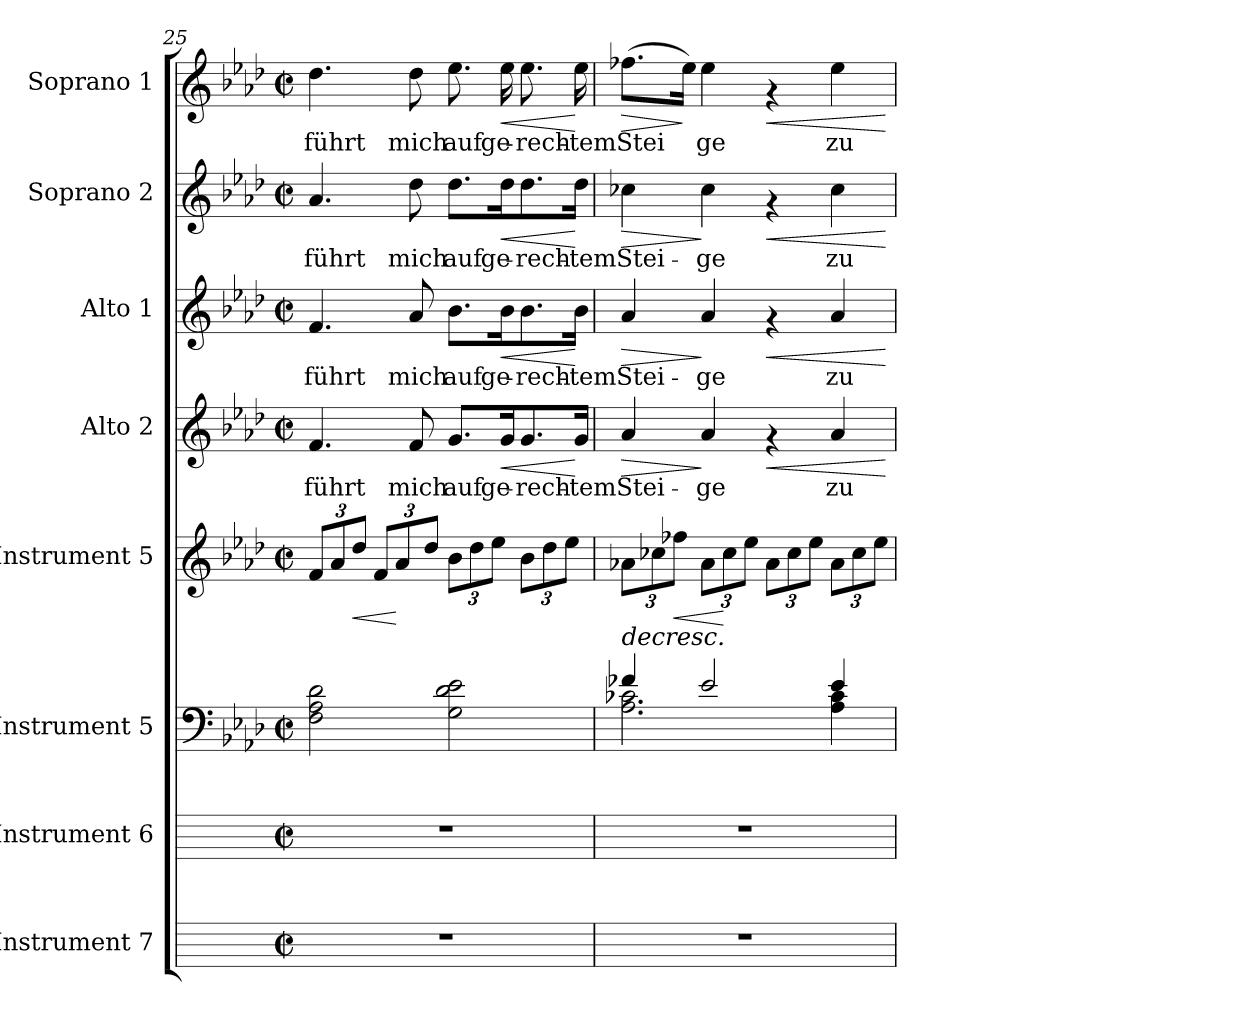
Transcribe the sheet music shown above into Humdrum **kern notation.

**kern	**kern	**kern	**kern	**dynam	**kern	**text	**dynam	**kern	**text	**dynam	**kern	**text	**dynam	**kern	**text	**dynam
*part8	*part7	*part6	*part5	*part5	*part4	*part4	*part4	*part3	*part3	*part3	*part2	*part2	*part2	*part1	*part1	*part1
*staff8	*staff7	*staff6	*staff5	*staff5	*staff4	*staff4	*staff4	*staff3	*staff3	*staff3	*staff2	*staff2	*staff2	*staff1	*staff1	*staff1
*I"Instrument 7	*I"Instrument 6	*I"Instrument 5	*I"Instrument 5	*	*I"Alto 2	*	*	*I"Alto 1	*	*	*I"Soprano 2	*	*	*I"Soprano 1	*	*
!!LO:PB:g=z
*	*	*clefF4	*clefG2	*	*clefG2	*	*	*clefG2	*	*	*clefG2	*	*	*clefG2	*	*
*k[]	*k[]	*k[b-e-a-d-]	*k[b-e-a-d-]	*	*k[b-e-a-d-]	*	*	*k[b-e-a-d-]	*	*	*k[b-e-a-d-]	*	*	*k[b-e-a-d-]	*	*
*C:	*C:	*A-:	*A-:	*	*A-:	*	*	*A-:	*	*	*A-:	*	*	*A-:	*	*
*M2/2	*M2/2	*M2/2	*M2/2	*	*M2/2	*	*	*M2/2	*	*	*M2/2	*	*	*M2/2	*	*
*met(c|)	*met(c|)	*met(c|)	*met(c|)	*	*met(c|)	*	*	*met(c|)	*	*	*met(c|)	*	*	*met(c|)	*	*
*	*	*	*Xbrackettup	*	*	*	*	*	*	*	*	*	*	*	*	*
=25	=25	=25	=25	=25	=25	=25	=25	=25	=25	=25	=25	=25	=25	=25	=25	=25
!	!	!	!	!	!	!LO:LY:b:cj	!	!	!LO:LY:b:cj	!	!	!LO:LY:b:cj	!	!	!LO:LY:b:cj	!
1r	1r	2A-\ 2F\ 2d-\	12f/L	.	4.f/	führt	.	4.f/	führt	.	4.a-/	führt	.	4.dd-\	führt	.
.	.	.	12a-/	.	.	.	.	.	.	.	.	.	.	.	.	.
!	!	!	!	!LO:HP:b	!	!	!	!	!	!	!	!	!	!	!	!
.	.	.	12dd-/J	<	.	.	.	.	.	.	.	.	.	.	.	.
.	.	.	12f/L	.	.	.	.	.	.	.	.	.	.	.	.	.
.	.	.	12a-/	[	.	.	.	.	.	.	.	.	.	.	.	.
!	!	!	!	!	!	!LO:LY:b:cj	!	!	!LO:LY:b:cj	!	!	!LO:LY:b:cj	!	!	!LO:LY:b:cj	!
.	.	.	.	.	8f/	mich	.	8a-/	mich	.	8dd-\	mich	.	8dd-\	mich	.
.	.	.	12dd-/J	.	.	.	.	.	.	.	.	.	.	.	.	.
!	!	!	!	!	!	!LO:LY:b:cj	!	!	!LO:LY:b:cj	!	!	!LO:LY:b:cj	!	!	!LO:LY:b:cj	!
.	.	2e-\ 2d-\ 2G\	12b-\L	.	8.g/L	auf	.	8.b-\L	auf	.	8.dd-\L	auf	.	8.ee-\	auf	.
.	.	.	12dd-\	.	.	.	.	.	.	.	.	.	.	.	.	.
.	.	.	12ee-\J	.	.	.	.	.	.	.	.	.	.	.	.	.
!	!	!	!	!	!	!LO:LY:b:cj	!LO:HP:b	!	!LO:LY:b:cj	!LO:HP:b	!	!LO:LY:b:cj	!LO:HP:b	!	!LO:LY:b:cj	!LO:HP:b
.	.	.	.	.	16g/K	ge-	<	16b-\K	ge-	<	16dd-\K	ge-	<	16ee-\	ge-	<
!	!	!	!	!	!	!LO:LY:b:cj	!	!	!LO:LY:b:cj	!	!	!LO:LY:b:cj	!	!	!LO:LY:b:cj	!
.	.	.	12b-\L	.	8.g/	-rech-	.	8.b-\	-rech-	.	8.dd-\	-rech-	.	8.ee-\	-rech-	.
.	.	.	12dd-\	.	.	.	.	.	.	.	.	.	.	.	.	.
.	.	.	12ee-\J	.	.	.	.	.	.	.	.	.	.	.	.	.
!	!	!	!	!	!	!LO:LY:b:cj	!	!	!LO:LY:b:cj	!	!	!LO:LY:b:cj	!	!	!LO:LY:b:cj	!
.	.	.	.	.	16g/Jk	-tem	[	16b-\Jk	-tem	[	16dd-\Jk	-tem	[	16ee-\	-tem	[
=26	=26	=26	=26	=26	=26	=26	=26	=26	=26	=26	=26	=26	=26	=26	=26	=26
*	*	*^	*	*	*	*	*	*	*	*	*	*	*	*	*	*
!	!	!	!	!	!LO:HP:b	!	!LO:LY:b:cj	!LO:HP:b	!	!LO:LY:b:cj	!LO:HP:b	!	!LO:LY:b:cj	!LO:HP:b	!	!LO:LY:b:cj	!LO:HP:b
1r	1r	4f-X/	2.A-\ 2.c-X\	12a-X\L	>	4a-/	Stei-	>	4a-/	Stei-	>	4cc-X\	Stei-	>	(>8.ff-X\L	Stei-	>
.	.	.	.	12cc-X\	.	.	.	.	.	.	.	.	.	.	.	.	.
!	!	!	!	!	!LO:HP:b	!	!	!	!	!	!	!	!	!	!	!	!
.	.	.	.	12ff-X\J	<	.	.	.	.	.	.	.	.	.	.	.	.
!	!	!	!	!	!	!	!	!	!	!	!	!	!	!	!	!LO:LY:b:cj	!
.	.	.	.	.	.	.	.	.	.	.	.	.	.	.	16ee-\J)	--	]
!	!	!	!	!	!	!	!LO:LY:b:cj	!	!	!LO:LY:b:cj	!	!	!LO:LY:b:cj	!	!	!LO:LY:b:cj	!
.	.	2e-/	.	12a-\L	]	4a-/	-ge	]	4a-/	-ge	]	4cc-\	-ge	]	4ee-\	-ge	.
.	.	.	.	12cc-\	[	.	.	.	.	.	.	.	.	.	.	.	.
.	.	.	.	12ee-\J	.	.	.	.	.	.	.	.	.	.	.	.	.
!	!	!	!	!	!	!	!	!LO:HP:b	!	!	!LO:HP:b	!	!	!LO:HP:b	!	!	!LO:HP:b
.	.	.	.	12a-\L	.	4rf	.	<	4rf	.	<	4rf	.	<	4rf	.	<
.	.	.	.	12cc-\	.	.	.	.	.	.	.	.	.	.	.	.	.
.	.	.	.	12ee-\J	.	.	.	.	.	.	.	.	.	.	.	.	.
!	!	!	!	!	!	!	!LO:LY:b:cj	!	!	!LO:LY:b:cj	!	!	!LO:LY:b:cj	!	!	!LO:LY:b:cj	!
.	.	4e-/	4c-\ 4A-\	12a-\L	.	4a-/	zu	.	4a-/	zu	.	4cc-\	zu	.	4ee-\	zu	.
.	.	.	.	12cc-\	.	.	.	.	.	.	.	.	.	.	.	.	.
.	.	.	.	12ee-\J	.	.	.	.	.	.	.	.	.	.	.	.	.
*	*	*v	*v	*	*	*	*	*	*	*	*	*	*	*	*	*	*
.	.	.	.	.	.	.	[	.	.	[	.	.	[	.	.	[
=	=	=	=	=	=	=	=	=	=	=	=	=	=	=	=	=
*-	*-	*-	*-	*-	*-	*-	*-	*-	*-	*-	*-	*-	*-	*-	*-	*-
